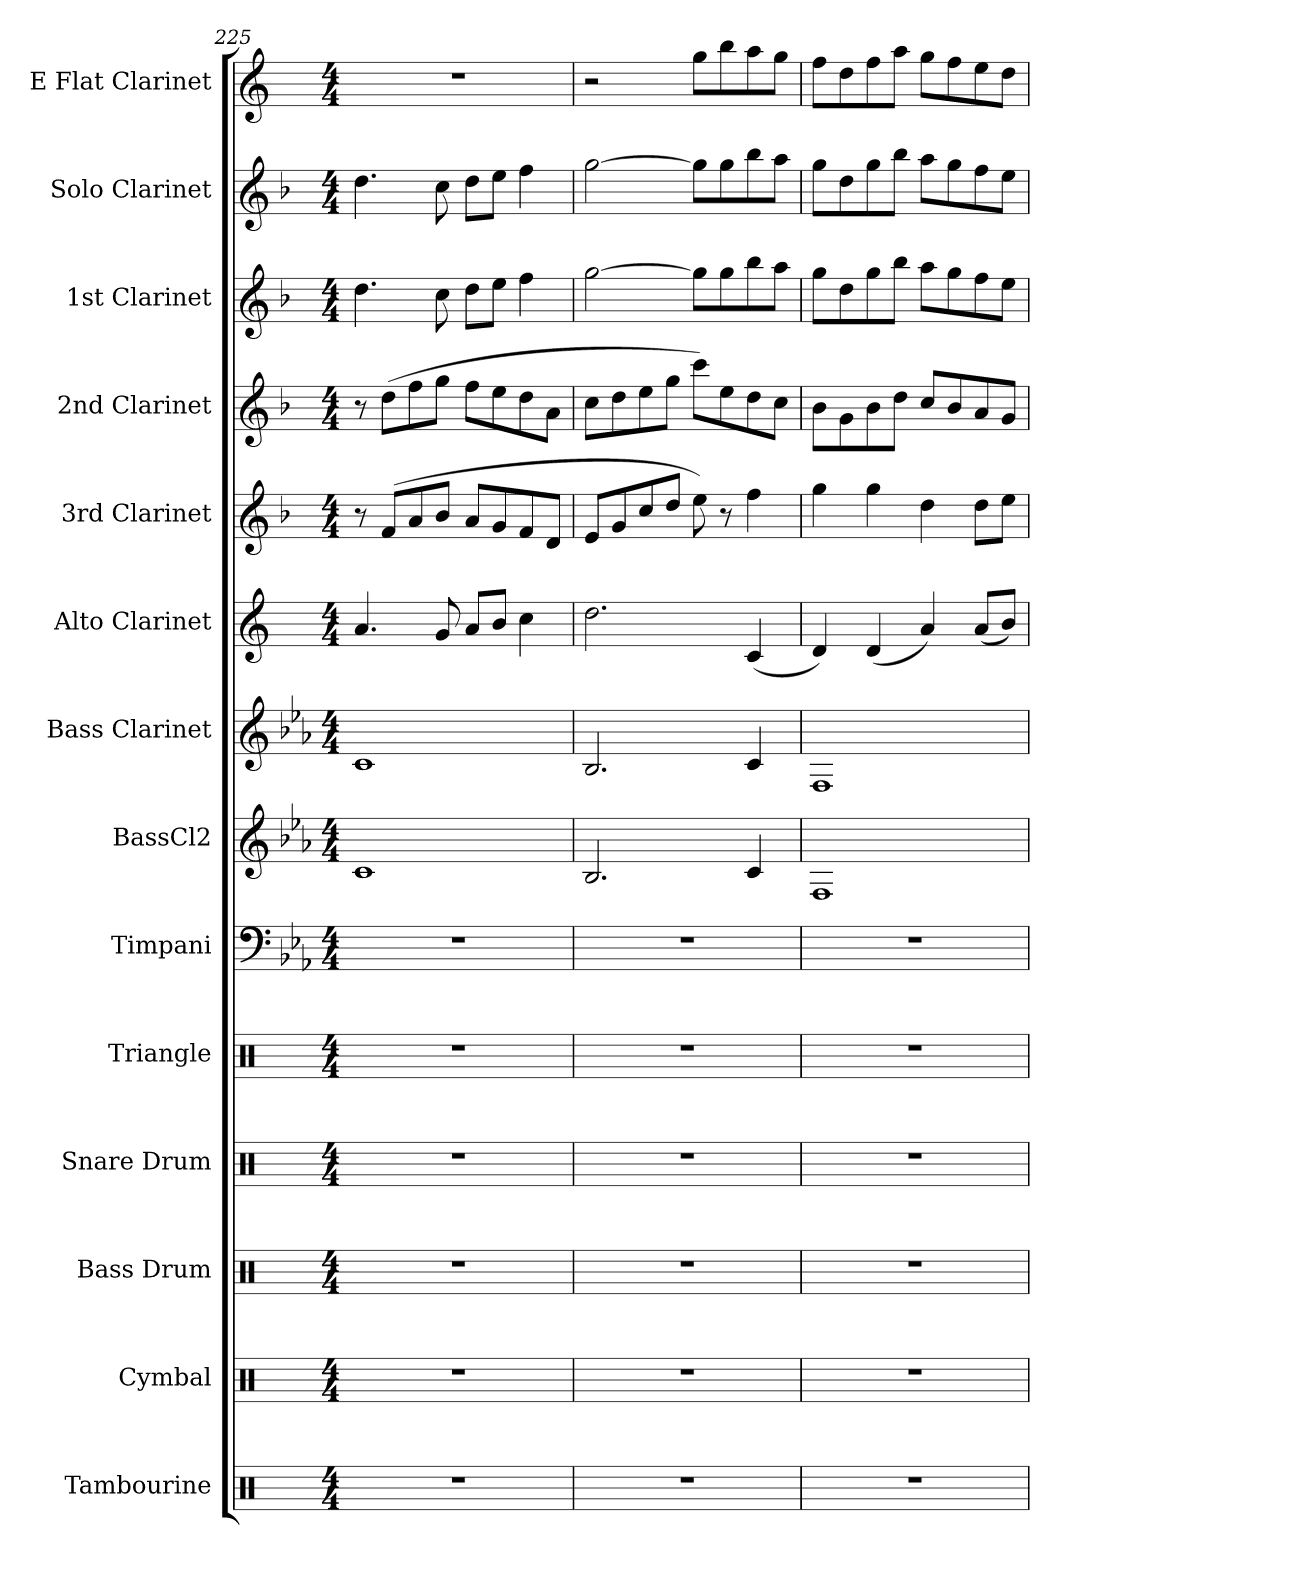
**kern	**kern	**kern	**kern	**kern	**kern	**kern	**kern	**kern	**kern	**kern	**kern	**kern	**kern
*part14	*part13	*part12	*part11	*part10	*part9	*part8	*part7	*part6	*part5	*part4	*part3	*part2	*part1
*staff14	*staff13	*staff12	*staff11	*staff10	*staff9	*staff8	*staff7	*staff6	*staff5	*staff4	*staff3	*staff2	*staff1
*I"Tambourine	*I"Cymbal	*I"Bass Drum	*I"Snare Drum	*I"Triangle	*I"Timpani	*I"BassCl2	*I"Bass Clarinet	*I"Alto Clarinet	*I"3rd Clarinet	*I"2nd Clarinet	*I"1st Clarinet	*I"Solo Clarinet	*I"E Flat Clarinet
*I'Tamb.	*I'Cym.	*I'B. Dr.	*I'Sn. Dr.	*I'Trgl.	*I'Timp.	*I'B. Cl2	*I'B. Cl.	*I'A. Cl.	*I'3rdCl.	*I'2nd Cl.	*I'1stCl.	*I'SoloCl.	*
*clefX	*clefX	*clefX	*clefX	*clefX	*clefF4	*clefG2	*clefG2	*clefG2	*clefG2	*clefG2	*clefG2	*clefG2	*clefG2
*	*	*	*	*	*	*ITrd8c14	*ITrd8c14	*ITrd5c9	*ITrd1c2	*ITrd1c2	*ITrd1c2	*ITrd1c2	*ITrd-2c-3
*k[]	*k[]	*k[]	*k[]	*k[]	*k[b-e-a-]	*k[b-e-a-]	*k[b-e-a-]	*k[b-e-a-]	*k[b-e-a-]	*k[b-e-a-]	*k[b-e-a-]	*k[b-e-a-]	*k[b-e-a-]
*M4/4	*M4/4	*M4/4	*M4/4	*M4/4	*M4/4	*M4/4	*M4/4	*M4/4	*M4/4	*M4/4	*M4/4	*M4/4	*M4/4
=225	=225	=225	=225	=225	=225	=225	=225	=225	=225	=225	=225	=225	=225
1r	1r	1r	1r	1r	1r	1C	1C	4.c/	8r	8r	4.cc\	4.cc\	1r
.	.	.	.	.	.	.	.	.	(8e-/L	(8cc\L	.	.	.
.	.	.	.	.	.	.	.	.	8g/	8ee-\	.	.	.
.	.	.	.	.	.	.	.	8B-/	8a-/J	8ff\J	8b-\	8b-\	.
.	.	.	.	.	.	.	.	8c/L	8g/L	8ee-\L	8cc\L	8cc\L	.
.	.	.	.	.	.	.	.	8d/J	8f/	8dd\	8dd\J	8dd\J	.
.	.	.	.	.	.	.	.	4e-\	8e-/	8cc\	4ee-\	4ee-\	.
.	.	.	.	.	.	.	.	.	8c/J	8g\J	.	.	.
=226	=226	=226	=226	=226	=226	=226	=226	=226	=226	=226	=226	=226	=226
1r	1r	1r	1r	1r	1r	2.BB-/	2.BB-/	2.f\	8d/L	8b-\L	[2ff\	[2ff\	2r
.	.	.	.	.	.	.	.	.	8f/	8cc\	.	.	.
.	.	.	.	.	.	.	.	.	8b-/	8dd\	.	.	.
.	.	.	.	.	.	.	.	.	8cc/J	8ff\J	.	.	.
.	.	.	.	.	.	.	.	.	8dd\)	8bb-\L)	8ff\L]	8ff\L]	8bb-\L
.	.	.	.	.	.	.	.	.	8r	8dd\	8ff\	8ff\	8ddd\
.	.	.	.	.	.	4C/	4C/	(4E-/	4ee-\	8cc\	8aa-\	8aa-\	8ccc\
.	.	.	.	.	.	.	.	.	.	8b-\J	8gg\J	8gg\J	8bb-\J
=227	=227	=227	=227	=227	=227	=227	=227	=227	=227	=227	=227	=227	=227
1r	1r	1r	1r	1r	1r	1FF	1FF	4F/)	4ff\	8a-\L	8ff\L	8ff\L	8aa-\L
.	.	.	.	.	.	.	.	.	.	8f\	8cc\	8cc\	8ff\
.	.	.	.	.	.	.	.	(4F/	4ff\	8a-\	8ff\	8ff\	8aa-\
.	.	.	.	.	.	.	.	.	.	8cc\J	8aa-\J	8aa-\J	8ccc\J
.	.	.	.	.	.	.	.	4c/)	4cc\	8b-/L	8gg\L	8gg\L	8bb-\L
.	.	.	.	.	.	.	.	.	.	8a-/	8ff\	8ff\	8aa-\
.	.	.	.	.	.	.	.	(8c/L	8cc\L	8g/	8ee-\	8ee-\	8gg\
.	.	.	.	.	.	.	.	8d/J)	8dd\J	8f/J	8dd\J	8dd\J	8ff\J
=	=	=	=	=	=	=	=	=	=	=	=	=	=
*-	*-	*-	*-	*-	*-	*-	*-	*-	*-	*-	*-	*-	*-
